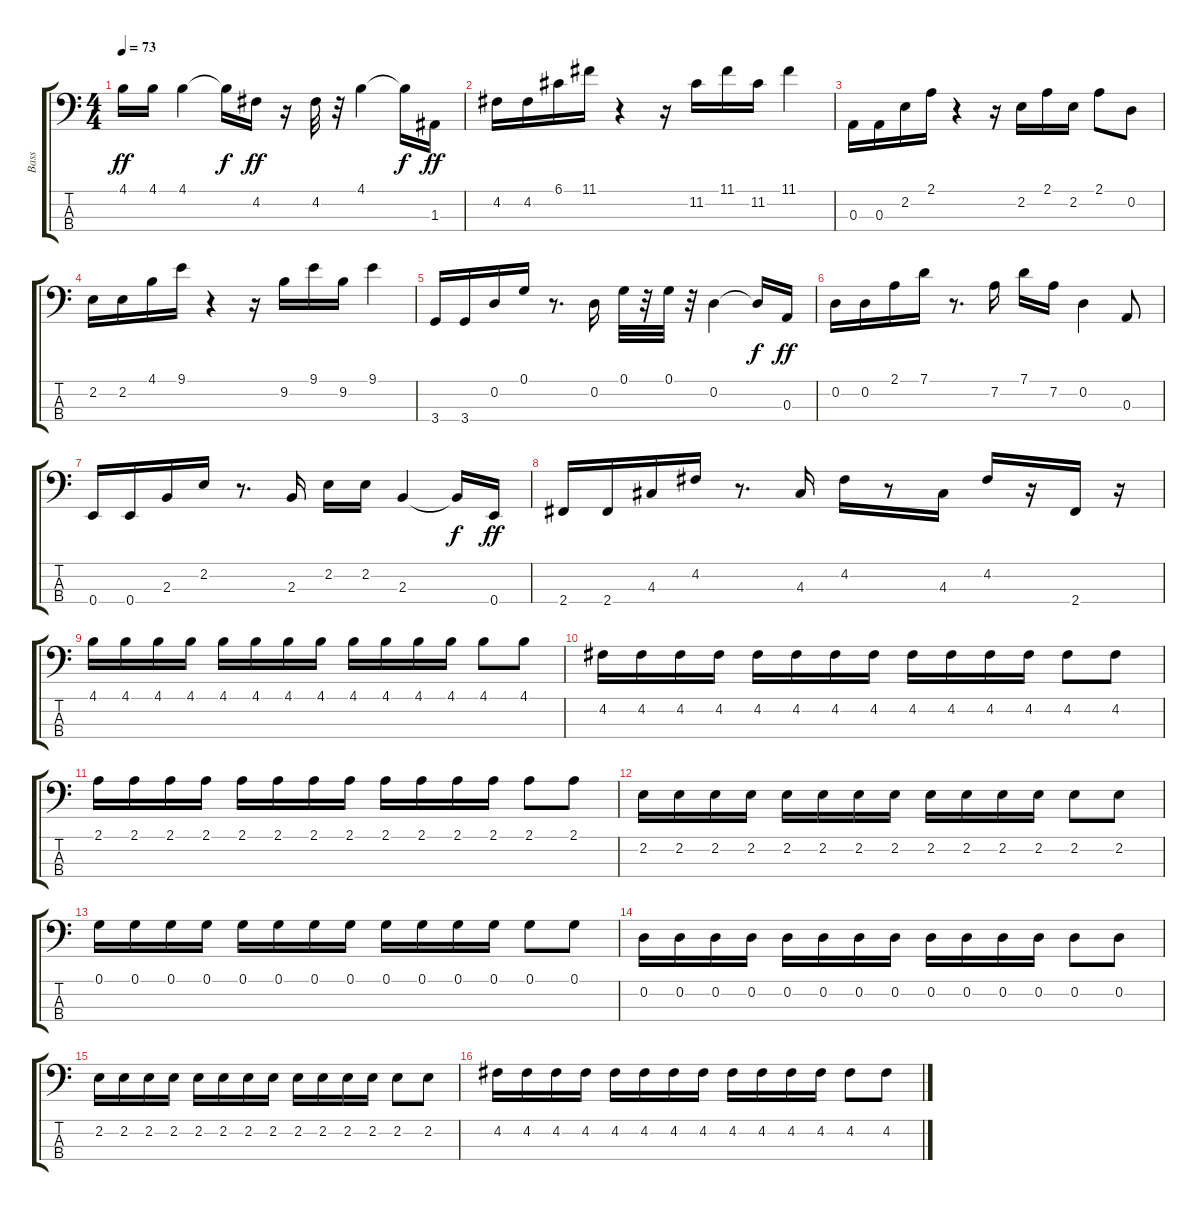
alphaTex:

\track ("Bass" "Bass") {instrument fretlessbass}
\staff {score tabs}
\tuning (G2 D2 A1 E1) {hide}
\ts (4 4)
\tempo 73
\clef f4
\ks c
4.1.16{dy ff} 4.1.16 4.1.4 4.1{t}.16{dy f} 4.2.16{dy ff} r.16 4.2.32 r.32 4.1.4 4.1{t}.16{dy f} 1.3.16{dy ff} |
4.2.16 4.2.16 6.1.16 11.1.16 r.4 r.16 11.2.16 11.1.16 11.2.16 11.1.4 |
0.3.16 0.3.16 2.2.16 2.1.16 r.4 r.16 2.2.16 2.1.16 2.2.16 2.1.8 0.2.8 |
2.2.16 2.2.16 4.1.16 9.1.16 r.4 r.16 9.2.16 9.1.16 9.2.16 9.1.4 |
3.4.16 3.4.16 0.2.16 0.1.16 r.8{d} 0.2.16 0.1.32 r.32 0.1.32 r.32 0.2.4 0.2{t}.16{dy f} 0.3.16{dy ff} |
0.2.16 0.2.16 2.1.16 7.1.16 r.8{d} 7.2.16 7.1.16 7.2.16 0.2.4 0.3.8 |
0.4.16 0.4.16 2.3.16 2.2.16 r.8{d} 2.3.16 2.2.16 2.2.16 2.3.4 2.3{t}.16{dy f} 0.4.16{dy ff} |
2.4.16 2.4.16 4.3.16 4.2.16 r.8{d} 4.3.16 4.2.16 r.8 4.3.16 4.2.16 r.16 2.4.16 r.16 |
4.1.16 4.1.16 4.1.16 4.1.16 4.1.16 4.1.16 4.1.16 4.1.16 4.1.16 4.1.16 4.1.16 4.1.16 4.1.8 4.1.8 |
4.2.16 4.2.16 4.2.16 4.2.16 4.2.16 4.2.16 4.2.16 4.2.16 4.2.16 4.2.16 4.2.16 4.2.16 4.2.8 4.2.8 |
2.1.16 2.1.16 2.1.16 2.1.16 2.1.16 2.1.16 2.1.16 2.1.16 2.1.16 2.1.16 2.1.16 2.1.16 2.1.8 2.1.8 |
2.2.16 2.2.16 2.2.16 2.2.16 2.2.16 2.2.16 2.2.16 2.2.16 2.2.16 2.2.16 2.2.16 2.2.16 2.2.8 2.2.8 |
0.1.16 0.1.16 0.1.16 0.1.16 0.1.16 0.1.16 0.1.16 0.1.16 0.1.16 0.1.16 0.1.16 0.1.16 0.1.8 0.1.8 |
0.2.16 0.2.16 0.2.16 0.2.16 0.2.16 0.2.16 0.2.16 0.2.16 0.2.16 0.2.16 0.2.16 0.2.16 0.2.8 0.2.8 |
2.2.16 2.2.16 2.2.16 2.2.16 2.2.16 2.2.16 2.2.16 2.2.16 2.2.16 2.2.16 2.2.16 2.2.16 2.2.8 2.2.8 |
4.2.16 4.2.16 4.2.16 4.2.16 4.2.16 4.2.16 4.2.16 4.2.16 4.2.16 4.2.16 4.2.16 4.2.16 4.2.8 4.2.8
